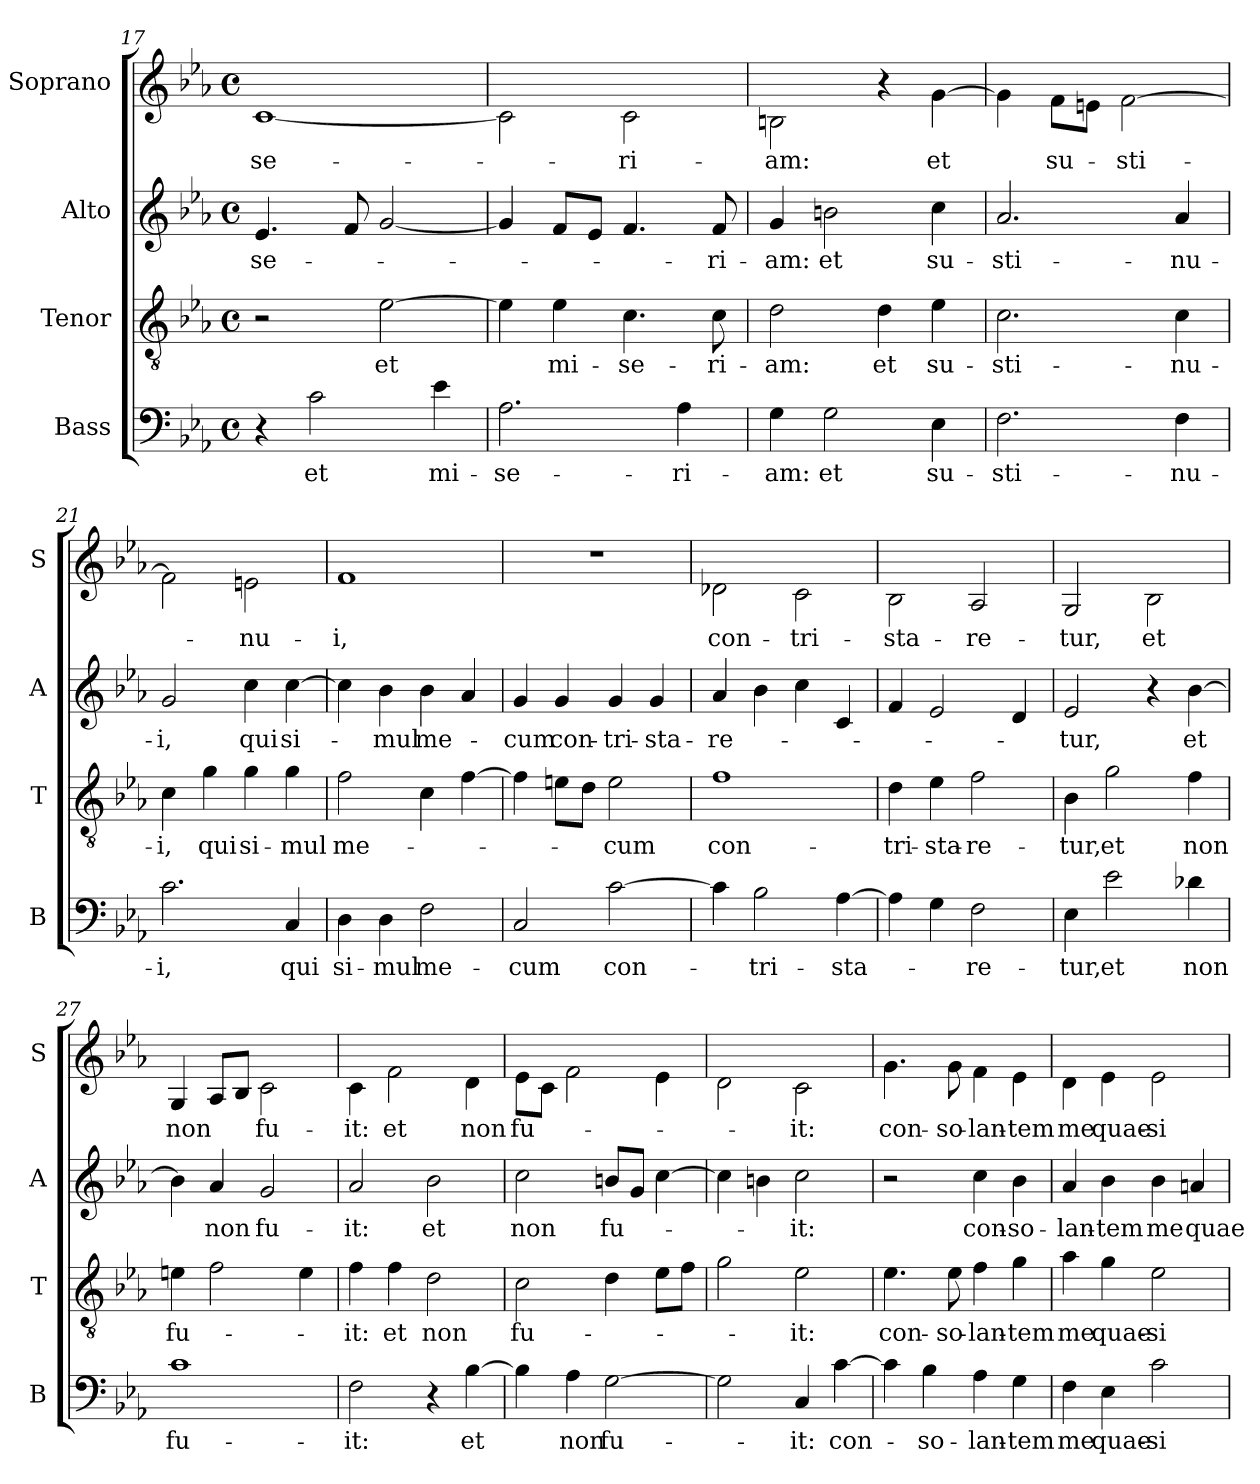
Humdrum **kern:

**kern	**text	**kern	**text	**kern	**text	**kern	**text
*part4	*part4	*part3	*part3	*part2	*part2	*part1	*part1
*staff4	*staff4	*staff3	*staff3	*staff2	*staff2	*staff1	*staff1
*I"Bass	*	*I"Tenor	*	*I"Alto	*	*I"Soprano	*
*I'B	*	*I'T	*	*I'A	*	*I'S	*
*clefF4	*	*clefGv2	*	*clefG2	*	*clefG2	*
*	*	*	*	*	*	*ITrd-7c-12	*
*k[b-e-a-]	*	*k[b-e-a-]	*	*k[b-e-a-]	*	*k[b-e-a-]	*
*E-:	*	*E-:	*	*E-:	*	*E-:	*
*M4/4	*	*M4/4	*	*M4/4	*	*M4/4	*
*met(c)	*	*met(c)	*	*met(c)	*	*met(c)	*
=17	=17	=17	=17	=17	=17	=17	=17
4r	.	2r	.	4.e-/	-se-	[1cc	-se-
2c\	et	.	.	.	.	.	.
.	.	.	.	8f/	.	.	.
.	.	[2e-\	et	[2g/	.	.	.
4e-\	mi-	.	.	.	.	.	.
=18	=18	=18	=18	=18	=18	=18	=18
2.A-\	-se-	4e-\]	.	4g/]	.	2cc\]	.
.	.	4e-\	mi-	8f/L	.	.	.
.	.	.	.	8e-/J	.	.	.
.	.	4.c\	-se-	4.f/	.	2cc\	-ri-
4A-\	-ri-	.	.	.	.	.	.
.	.	8c\	-ri-	8f/	-ri-	.	.
!!LO:LB:g=z
=19	=19	=19	=19	=19	=19	=19	=19
4G\	-am:	2d\	-am:	4g/	-am:	2bn\	-am:
2G\	et	.	.	2bn\	et	.	.
.	.	4d\	et	.	.	4r	.
4E-\	su-	4e-\	su-	4cc\	su-	[4gg\	et
=20	=20	=20	=20	=20	=20	=20	=20
2.F\	-sti-	2.c\	-sti-	2.a-/	-sti-	4gg\]	.
.	.	.	.	.	.	8ff\L	su-
.	.	.	.	.	.	8een\J	.
.	.	.	.	.	.	[2ff\	-sti-
4F\	-nu-	4c\	-nu-	4a-/	-nu-	.	.
=21	=21	=21	=21	=21	=21	=21	=21
2.c\	-i,	4c\	-i,	2g/	-i,	2ff\]	.
.	.	4g\	qui	.	.	.	.
.	.	4g\	si-	4cc\	qui	2een\	-nu-
4C/	qui	4g\	-mul	[4cc\	si-	.	.
=22	=22	=22	=22	=22	=22	=22	=22
4D\	si-	2f\	me-	4cc\]	.	1ff	-i,
4D\	-mul	.	.	4b-\	-mul	.	.
2F\	me-	4c\	.	4b-\	me-	.	.
.	.	[4f\	.	4a-/	.	.	.
=23	=23	=23	=23	=23	=23	=23	=23
2C/	-cum	4f\]	.	4g/	-cum	1r	.
.	.	8en\L	.	4g/	con-	.	.
.	.	8d\J	.	.	.	.	.
[2c\	con-	2e\	-cum	4g/	-tri-	.	.
.	.	.	.	4g/	-sta-	.	.
=24	=24	=24	=24	=24	=24	=24	=24
4c\]	.	1f	con-	4a-/	-re-	2dd-X\	con-
2B-\	-tri-	.	.	4b-\	.	.	.
.	.	.	.	4cc\	.	2cc\	-tri-
[4A-\	-sta-	.	.	4c/	.	.	.
!!LO:LB:g=z
=25	=25	=25	=25	=25	=25	=25	=25
4A-\]	.	4d\	-tri-	4f/	.	2b-\	-sta-
4G\	.	4e-\	-sta-	2e-/	.	.	.
2F\	-re-	2f\	-re-	.	.	2a-/	-re-
.	.	.	.	4d/	.	.	.
=26	=26	=26	=26	=26	=26	=26	=26
4E-\	-tur,	4B-\	-tur,	2e-/	-tur,	2g/	-tur,
2e-\	et	2g\	et	.	.	.	.
.	.	.	.	4r	.	2b-\	et
4d-X\	non	4f\	non	[4b-\	et	.	.
=27	=27	=27	=27	=27	=27	=27	=27
1c	fu-	4en\	fu-	4b-\]	.	4g/	non
.	.	2f\	.	4a-/	non	8a-/L	.
.	.	.	.	.	.	8b-/J	.
.	.	.	.	2g/	fu-	2cc\	fu-
.	.	4e\	.	.	.	.	.
=28	=28	=28	=28	=28	=28	=28	=28
2F\	-it:	4f\	-it:	2a-/	-it:	4cc\	-it:
.	.	4f\	et	.	.	2ff\	et
4r	.	2d\	non	2b-\	et	.	.
[4B-\	et	.	.	.	.	4dd\	non
=29	=29	=29	=29	=29	=29	=29	=29
4B-\]	.	2c\	fu-	2cc\	non	8ee-\L	fu-
.	.	.	.	.	.	8cc\J	.
4A-\	non	.	.	.	.	2ff\	.
[2G\	fu-	4d\	.	8bn/L	fu-	.	.
.	.	.	.	8g/J	.	.	.
.	.	8e-\L	.	[4cc\	.	4ee-\	.
.	.	8f\J	.	.	.	.	.
=30	=30	=30	=30	=30	=30	=30	=30
2G\]	.	2g\	.	4cc\]	.	2dd\	.
.	.	.	.	4bn\	.	.	.
4C/	-it:	2e-\	-it:	2cc\	-it:	2cc\	-it:
[4c\	con-	.	.	.	.	.	.
!!LO:PB:g=z
=31	=31	=31	=31	=31	=31	=31	=31
4c\]	.	4.e-\	con-	2r	.	4.gg\	con-
4B-\	-so-	.	.	.	.	.	.
.	.	8e-\	-so-	.	.	8gg\	-so-
4A-\	-lan-	4f\	-lan-	4cc\	con-	4ff\	-lan-
4G\	-tem	4g\	-tem	4b-\	-so-	4ee-\	-tem
=32	=32	=32	=32	=32	=32	=32	=32
4F\	me	4a-\	me	4a-/	-lan-	4dd\	me
4E-\	quae-	4g\	quae-	4b-\	-tem	4ee-\	quae-
2c\	-si-	2e-\	-si-	4b-\	me	2ee-\	-si-
.	.	.	.	4an/	quae-	.	.
=	=	=	=	=	=	=	=
*-	*-	*-	*-	*-	*-	*-	*-
